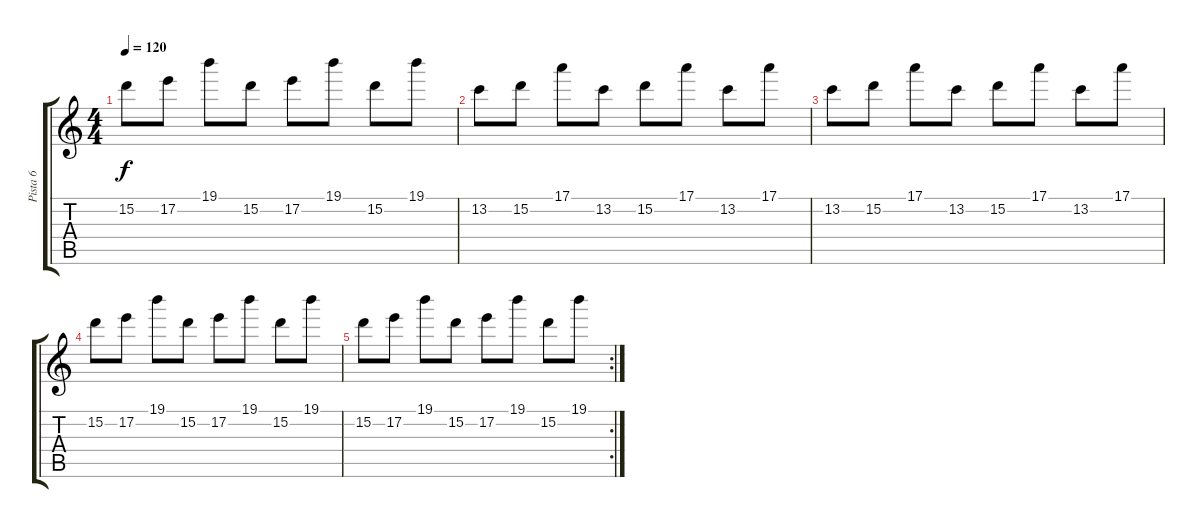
\track ("Pista 6" "Pista 6") {instrument distortionguitar}
\staff {score tabs}
\tuning (E4 B3 G3 D3 A2 E2) {hide}
\ts (4 4)
\tempo 120
\clef g2
\ks c
15.2.8{dy f} 17.2.8 19.1.8 15.2.8 17.2.8 19.1.8 15.2.8 19.1.8 |
13.2.8 15.2.8 17.1.8 13.2.8 15.2.8 17.1.8 13.2.8 17.1.8 |
13.2.8 15.2.8 17.1.8 13.2.8 15.2.8 17.1.8 13.2.8 17.1.8 |
15.2.8 17.2.8 19.1.8 15.2.8 17.2.8 19.1.8 15.2.8 19.1.8 |
\rc 2
15.2.8 17.2.8 19.1.8 15.2.8 17.2.8 19.1.8 15.2.8 19.1.8
